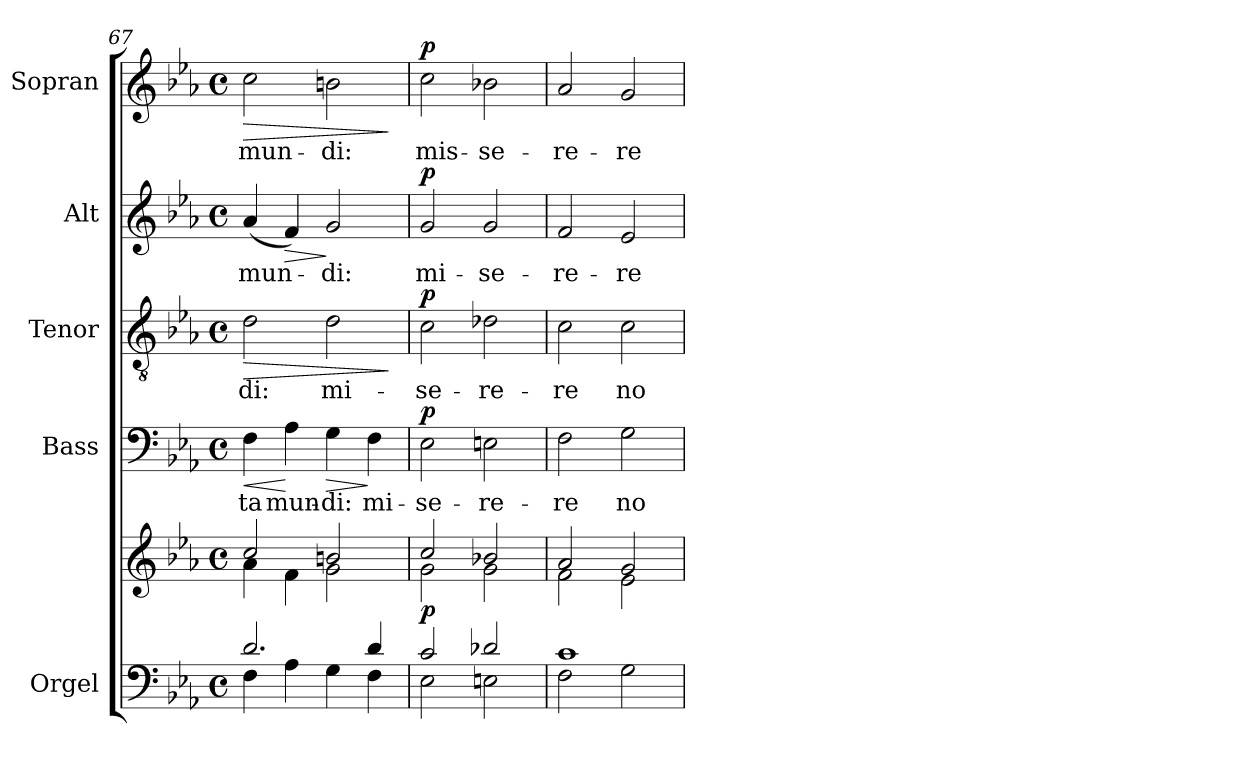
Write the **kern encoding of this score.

**kern	**kern	**dynam	**kern	**text	**dynam	**kern	**text	**dynam	**kern	**text	**dynam	**kern	**text	**dynam
*part5	*part5	*part5	*part4	*part4	*part4	*part3	*part3	*part3	*part2	*part2	*part2	*part1	*part1	*part1
*staff6	*staff5	*staff5/6	*staff4	*staff4	*staff4	*staff3	*staff3	*staff3	*staff2	*staff2	*staff2	*staff1	*staff1	*staff1
*I"Orgel	*	*	*I"Bass	*	*	*I"Tenor	*	*	*I"Alt	*	*	*I"Sopran	*	*
*I'Org.	*	*	*I'B.	*	*	*I'T.	*	*	*I'A.	*	*	*I'S.	*	*
!!LO:PB:g=z
*clefF4	*clefG2	*	*clefF4	*	*	*clefGv2	*	*	*clefG2	*	*	*clefG2	*	*
*k[b-e-a-]	*k[b-e-a-]	*	*k[b-e-a-]	*	*	*k[b-e-a-]	*	*	*k[b-e-a-]	*	*	*k[b-e-a-]	*	*
*E-:	*E-:	*	*E-:	*	*	*E-:	*	*	*E-:	*	*	*E-:	*	*
*M4/4	*M4/4	*	*M4/4	*	*	*M4/4	*	*	*M4/4	*	*	*M4/4	*	*
*met(c)	*met(c)	*	*met(c)	*	*	*met(c)	*	*	*met(c)	*	*	*met(c)	*	*
=67	=67	=67	=67	=67	=67	=67	=67	=67	=67	=67	=67	=67	=67	=67
*^	*^	*	*	*	*	*	*	*	*	*	*	*	*	*
!	!	!	!	!	!	!LO:LY:b	!LO:HP:b	!	!LO:LY:b	!LO:HP:b	!	!LO:LY:b	!	!	!LO:LY:b	!LO:HP:b
2.d/	4F\	2cc/	4a-\	.	4F\	-ta	<	2d\	-di:	>	(<4a-/	mun-	.	2cc\	mun-	>
!	!	!	!	!	!	!LO:LY:b	!	!	!	!	!	!	!LO:HP:b	!	!	!
.	4A-\	.	4f\	.	4A-\	mun-	[	.	.	.	4f/)	.	>	.	.	.
!	!	!	!	!	!	!LO:LY:b	!LO:HP:b	!	!LO:LY:b	!	!	!LO:LY:b	!	!	!LO:LY:b	!
.	4G\	2bn/	2g\	.	4G\	-di:	>	2d\	mi-	.	2g/	-di:	]	2bn\	-di:	.
!	!	!	!	!	!	!LO:LY:b	!	!	!	!	!	!	!	!	!	!
4d/	4F\	.	.	.	4F\	mi-	]	.	.	.	.	.	.	.	.	.
*v	*v	*	*	*	*	*	*	*	*	*	*	*	*	*	*	*
*	*v	*v	*	*	*	*	*	*	*	*	*	*	*	*	*
.	.	.	.	.	.	.	.	]	.	.	.	.	.	]
=68	=68	=68	=68	=68	=68	=68	=68	=68	=68	=68	=68	=68	=68	=68
*^	*^	*	*	*	*	*	*	*	*	*	*	*	*	*
!	!	!	!	!LO:DY:b	!	!LO:LY:b	!LO:DY:a	!	!LO:LY:b	!LO:DY:a	!	!LO:LY:b	!LO:DY:a	!	!LO:LY:b	!LO:DY:a
2c/	2E-\	2cc/	2g\	p	2E-\	-se-	p	2c\	-se-	p	2g/	mi-	p	2cc\	mis-	p
!	!	!	!	!	!	!LO:LY:b	!	!	!LO:LY:b	!	!	!LO:LY:b	!	!	!LO:LY:b	!
2d-X/	2En\	2b-X/	2g\	.	2En\	-re-	.	2d-X\	-re-	.	2g/	-se-	.	2b-X\	-se-	.
=69	=69	=69	=69	=69	=69	=69	=69	=69	=69	=69	=69	=69	=69	=69	=69	=69
!	!	!	!	!	!	!LO:LY:b	!	!	!LO:LY:b	!	!	!LO:LY:b	!	!	!LO:LY:b	!
1c	2F\	2a-/	2f\	.	2F\	-re	.	2c\	-re	.	2f/	-re-	.	2a-/	-re-	.
!	!	!	!	!	!	!LO:LY:b	!	!	!LO:LY:b	!	!	!LO:LY:b	!	!	!LO:LY:b	!
.	2G\	2g/	2e-\	.	2G\	no-	.	2c\	no-	.	2e-/	-re	.	2g/	-re	.
*v	*v	*	*	*	*	*	*	*	*	*	*	*	*	*	*	*
*	*v	*v	*	*	*	*	*	*	*	*	*	*	*	*	*
=	=	=	=	=	=	=	=	=	=	=	=	=	=	=
*-	*-	*-	*-	*-	*-	*-	*-	*-	*-	*-	*-	*-	*-	*-
